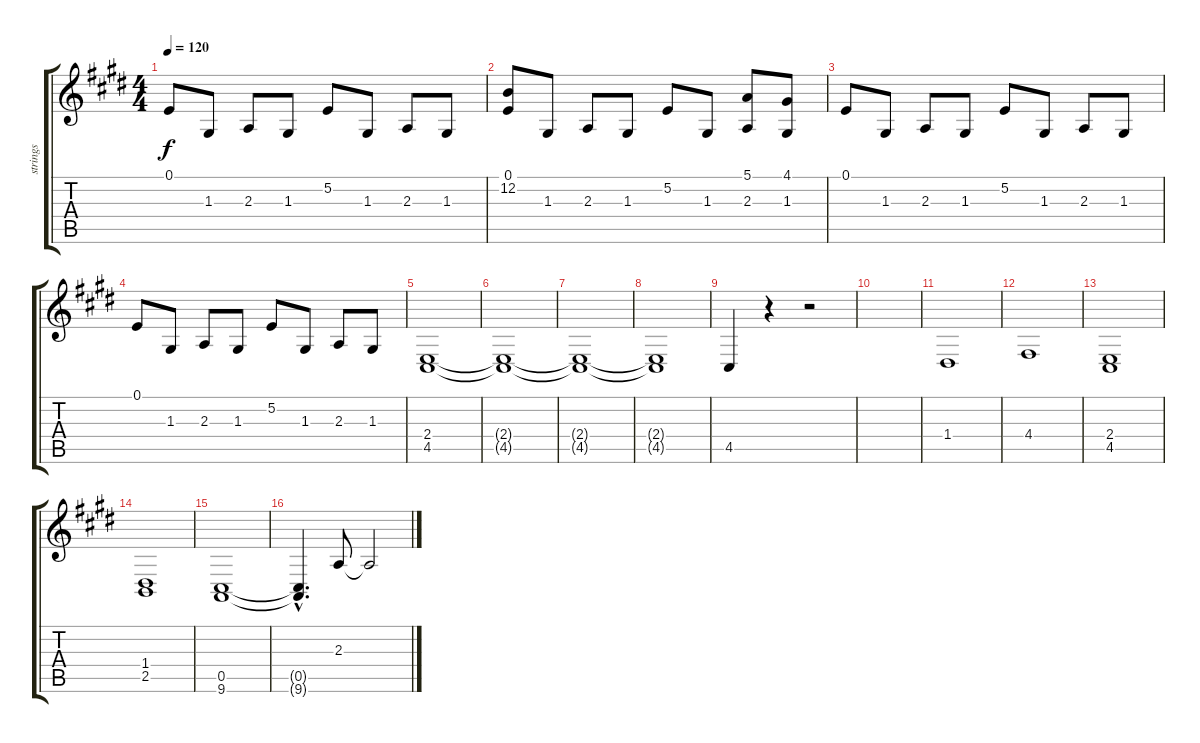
\track ("strings" "strings") {instrument stringensemble1}
\staff {score tabs}
\tuning (E4 B3 G3 D3 A2 E2) {hide}
\ts (4 4)
\tempo 120
\clef g2
\ks e
0.1.8{dy f} 1.3.8 2.3.8 1.3.8 5.2.8 1.3.8 2.3.8 1.3.8 |
(0.1 12.2).8 1.3.8 2.3.8 1.3.8 5.2.8 1.3.8 (5.1 2.3).8 (4.1 1.3).8 |
0.1.8 1.3.8 2.3.8 1.3.8 5.2.8 1.3.8 2.3.8 1.3.8 |
0.1.8 1.3.8 2.3.8 1.3.8 5.2.8 1.3.8 2.3.8 1.3.8 |
(2.4 4.5).1 |
(2.4{t} 4.5{t}).1 |
(2.4{t} 4.5{t}).1 |
(2.4{t} 4.5{t}).1 |
4.5.4 r.4 r.2 |
|
1.4.1 |
4.4.1 |
(2.4 4.5).1 |
(1.4 2.5).1 |
(0.5 9.6).1 |
(0.5{hac t} 9.6{hac t}).4{d} 2.3.8 2.3{t}.2
